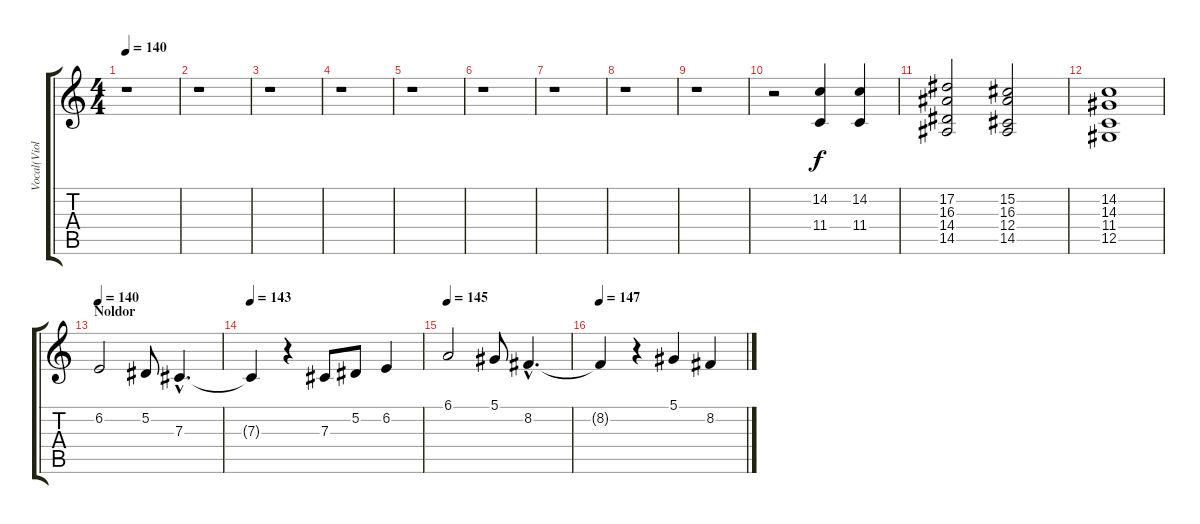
\track ("Vocal(Violin)" "Vocal(Viol") {instrument violin}
\staff {score tabs}
\tuning (Eb4 Bb3 Gb3 Db3 Ab2 Eb2) {hide}
\ts (4 4)
\tempo 140
\clef g2
\ks c
r.1{dy f} |
r.1 |
r.1 |
r.1 |
r.1 |
r.1 |
r.1 |
r.1 |
r.1 |
r.2{volume 16 instrument stringensemble1} (14.2 11.4).4 (14.2 11.4).4 |
(17.2 16.3 14.4 14.5).2 (15.2 16.3 12.4 14.5).2 |
(14.2 14.3 11.4 12.5).1 |
\section ("" "Noldor")
\tempo 140
6.2.2{volume 16 instrument flute} 5.2.8 7.3{hac}.4{d} |
\tempo 143
7.3{t}.4 r.4 7.3.8 5.2.8 6.2.4 |
\tempo 145
6.1.2 5.1.8 8.2{hac}.4{d} |
\tempo 147
8.2{t}.4 r.4 5.1.4 8.2.4
